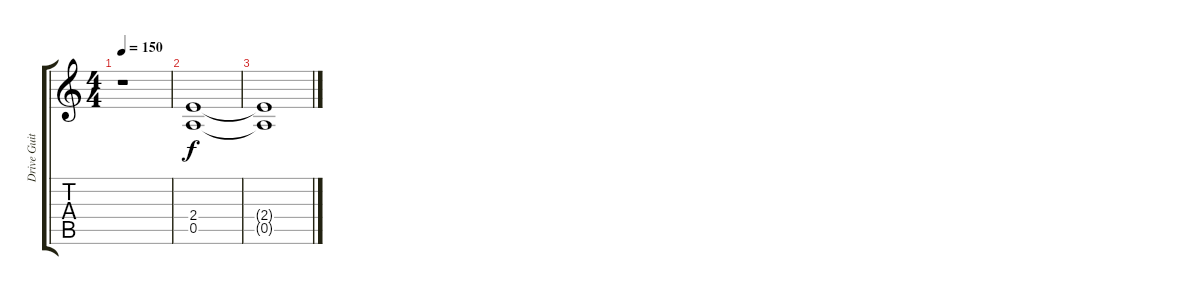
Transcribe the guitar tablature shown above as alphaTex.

\track ("Drive Guitar" "Drive Guit") {instrument distortionguitar}
\staff {score tabs}
\tuning (E4 B3 G3 D3 A2 E2) {hide}
\ts (4 4)
\tempo 150
\clef g2
\ks c
r.1{dy f} |
(2.4 0.5).1 |
(2.4{t} 0.5{t}).1
